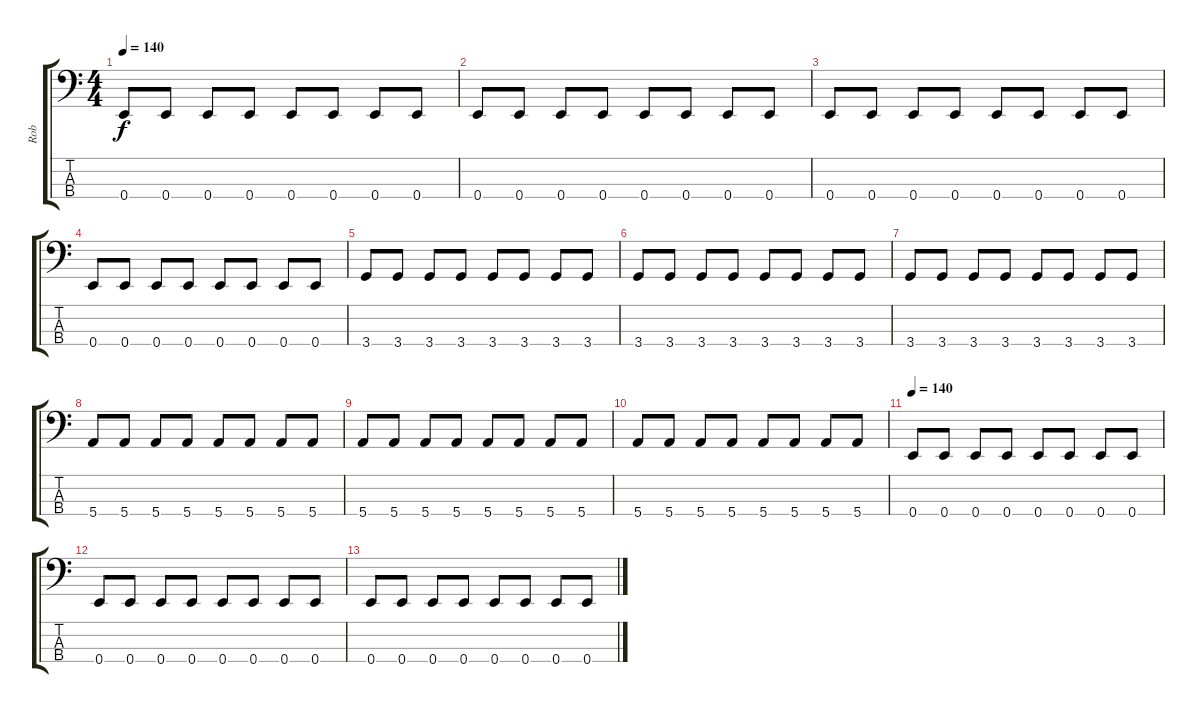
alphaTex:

\track ("Rob" "Rob") {instrument electricbassfinger}
\staff {score tabs}
\tuning (G2 D2 A1 E1) {hide}
\ts (4 4)
\tempo 140
\clef f4
\ks c
0.4.8{dy f} 0.4.8 0.4.8 0.4.8 0.4.8 0.4.8 0.4.8 0.4.8 |
0.4.8 0.4.8 0.4.8 0.4.8 0.4.8 0.4.8 0.4.8 0.4.8 |
0.4.8 0.4.8 0.4.8 0.4.8 0.4.8 0.4.8 0.4.8 0.4.8 |
0.4.8 0.4.8 0.4.8 0.4.8 0.4.8 0.4.8 0.4.8 0.4.8 |
3.4.8 3.4.8 3.4.8 3.4.8 3.4.8 3.4.8 3.4.8 3.4.8 |
3.4.8 3.4.8 3.4.8 3.4.8 3.4.8 3.4.8 3.4.8 3.4.8 |
3.4.8 3.4.8 3.4.8 3.4.8 3.4.8 3.4.8 3.4.8 3.4.8 |
5.4.8 5.4.8 5.4.8 5.4.8 5.4.8 5.4.8 5.4.8 5.4.8 |
5.4.8 5.4.8 5.4.8 5.4.8 5.4.8 5.4.8 5.4.8 5.4.8 |
5.4.8 5.4.8 5.4.8 5.4.8 5.4.8 5.4.8 5.4.8 5.4.8 |
\tempo 140
0.4.8 0.4.8 0.4.8 0.4.8 0.4.8 0.4.8 0.4.8 0.4.8 |
0.4.8 0.4.8 0.4.8 0.4.8 0.4.8 0.4.8 0.4.8 0.4.8 |
0.4.8 0.4.8 0.4.8 0.4.8 0.4.8 0.4.8 0.4.8 0.4.8
